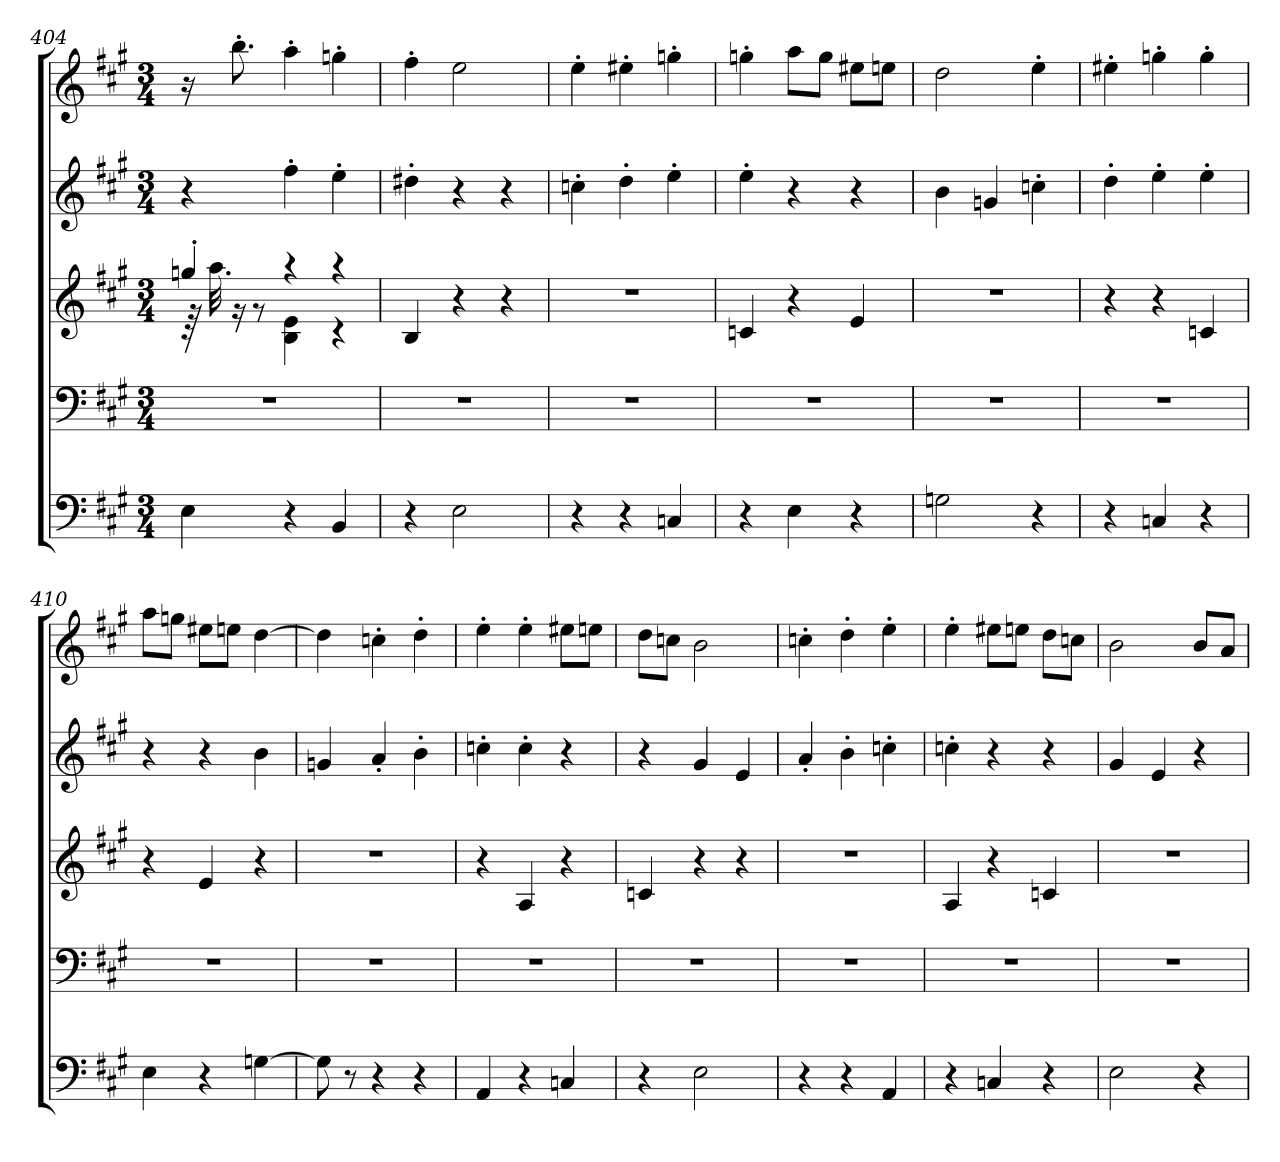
**kern	**kern	**kern	**kern	**kern
*part5	*part4	*part3	*part2	*part1
*staff5	*staff4	*staff3	*staff2	*staff1
*clefF4	*clefF4	*clefG2	*clefG2	*clefG2
*k[f#c#g#]	*k[f#c#g#]	*k[f#c#g#]	*k[f#c#g#]	*k[f#c#g#]
*M3/4	*M3/4	*M3/4	*M3/4	*M3/4
=404	=404	=404	=404	=404
*	*	*^	*	*
4E\	2.r	4ggn'/	64r	4r	16r
.	.	.	32.aa\	.	.
.	.	.	16r	.	8.bb'\
.	.	.	8r	.	.
4r	.	4r	4B\ 4e\	4ff#'\	4aa'\
4BB/	.	4r	4r	4ee'\	4ggn'\
*	*	*v	*v	*	*
=405	=405	=405	=405	=405
4r	2.r	4B/	4dd#X'\	4ff#'\
2E\	.	4r	4r	2ee\
.	.	4r	4r	.
=406	=406	=406	=406	=406
*	*	*	*	*MM250
4r	2.r	2.r	4ccn'\	4ee'\
4r	.	.	4dd'\	4ee#X'\
4Cn/	.	.	4ee'\	4ggn'\
=407	=407	=407	=407	=407
4r	2.r	4cn/	4ee'\	4ggn'\
4E\	.	4r	4r	8aa\L
.	.	.	.	8gg\J
4r	.	4e/	4r	8ee#X\L
.	.	.	.	8een\J
!!LO:PB:g=z
=408	=408	=408	=408	=408
2Gn\	2.r	2.r	4b\	2dd\
.	.	.	4gn/	.
*	*	*	*	*MM250
4r	.	.	4ccn'\	4ee'\
=409	=409	=409	=409	=409
4r	2.r	4r	4dd'\	4ee#X'\
4Cn/	.	4r	4ee'\	4ggn'\
4r	.	4cn/	4ee'\	4gg'\
=410	=410	=410	=410	=410
4E\	2.r	4r	4r	8aa\L
.	.	.	.	8ggn\J
4r	.	4e/	4r	8ee#X\L
.	.	.	.	8een\J
[4Gn\	.	4r	4b\	[4dd\
=411	=411	=411	=411	=411
8G\]	2.r	2.r	4gn/	4dd\]
8r	.	.	.	.
*	*	*	*	*MM250
4r	.	.	4a'/	4ccn'\
4r	.	.	4b'\	4dd'\
=412	=412	=412	=412	=412
4AA/	2.r	4r	4ccn'\	4ee'\
4r	.	4A/	4cc'\	4ee'\
4Cn/	.	4r	4r	8ee#X\L
.	.	.	.	8een\J
=413	=413	=413	=413	=413
4r	2.r	4cn/	4r	8dd\L
.	.	.	.	8ccn\J
2E\	.	4r	4g#/	2b\
.	.	4r	4e/	.
=414	=414	=414	=414	=414
*	*	*	*	*MM250
4r	2.r	2.r	4a'/	4ccn'\
4r	.	.	4b'\	4dd'\
4AA/	.	.	4ccn'\	4ee'\
!!LO:LB:g=z
=415	=415	=415	=415	=415
4r	2.r	4A/	4ccn'\	4ee'\
4Cn/	.	4r	4r	8ee#X\L
.	.	.	.	8een\J
4r	.	4cn/	4r	8dd\L
.	.	.	.	8ccn\J
=416	=416	=416	=416	=416
2E\	2.r	2.r	4g#/	2b\
.	.	.	4e/	.
*	*	*	*	*MM250
4r	.	.	4r	8b/L
.	.	.	.	8a/J
=	=	=	=	=
*-	*-	*-	*-	*-
